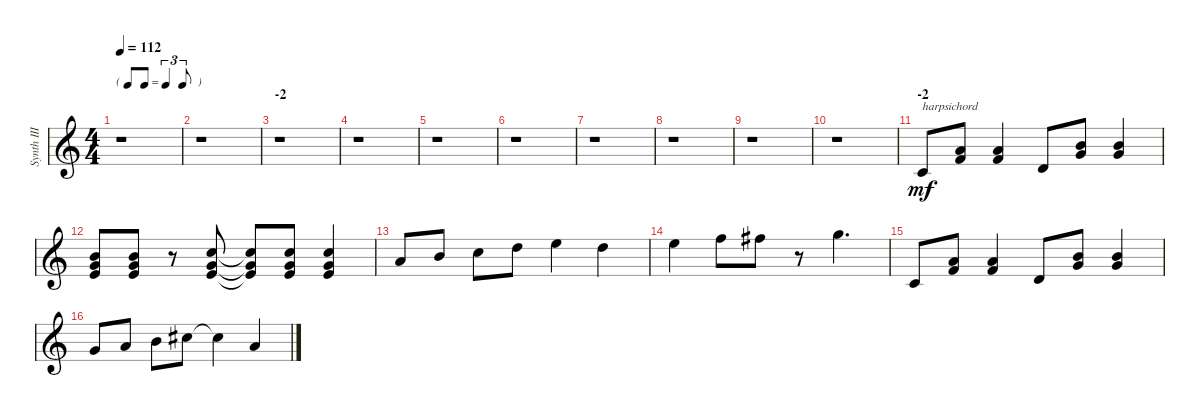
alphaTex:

\track ("Synth III" "Synth III") {instrument drawbarorgan}
\staff {score}
\tuning (E4 B3 G3 D3 A2 E2 B1) {hide}
\ts (4 4)
\tf triplet8th
\tempo 112
\clef g2
\ks c
r.1{dy mf} |
r.1 |
\section ("" "-2")
r.1 |
r.1 |
r.1 |
r.1 |
r.1 |
r.1 |
r.1 |
r.1 |
\section ("" "-2")
1.2.8{txt "harpsichord"} (1.1 10.2).8 (5.1 6.2).4 3.2.8 (3.1 12.2).8 (7.1 8.2).4 |
(7.1 8.2 9.3).8 (7.1 8.2 9.3).8 r.8 (3.1 5.2 17.3).8 (3.1{t} 5.2{t} 17.3{t}).8 (3.1 5.2 17.3).8 (3.1 5.2 17.3).4 |
5.1.8 7.1.8 8.1.8 10.1.8 12.1.4 10.1.4 |
12.1.4 13.1.8 14.1.8 r.8 15.1.4{d} |
1.2.8 (1.1 10.2).8 (5.1 6.2).4 3.2.8 (3.1 12.2).8 (7.1 8.2).4 |
3.1.8 5.1.8 7.1.8 9.1.8 9.1{t}.4 5.1.4
